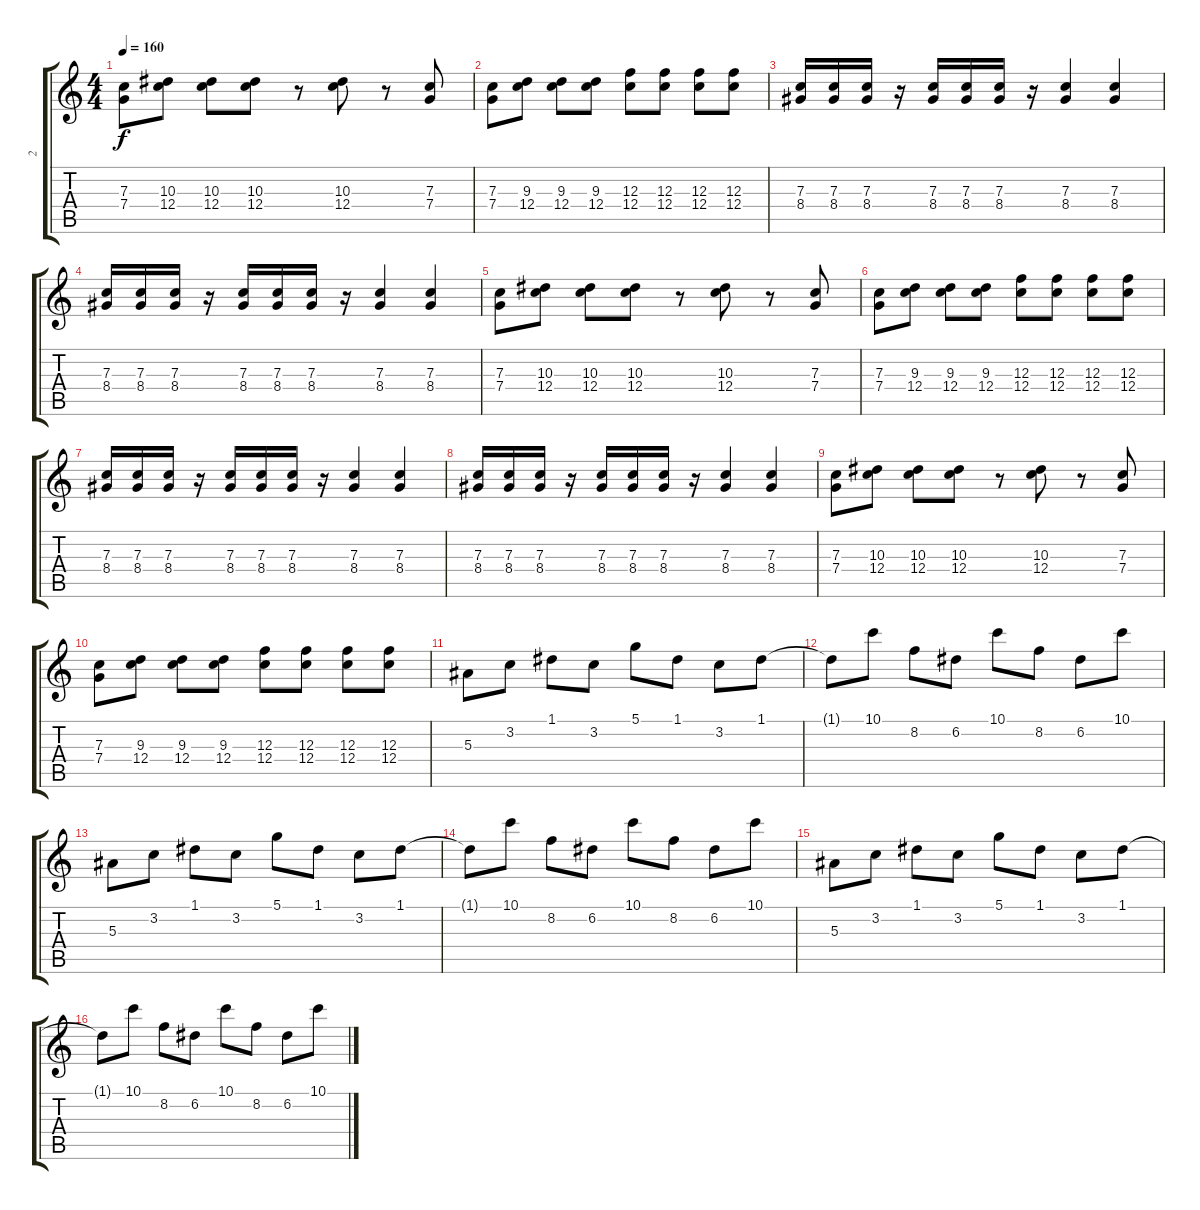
\track ("2" "2") {instrument distortionguitar}
\staff {score tabs}
\tuning (D4 A3 F3 C3 G2 C2) {hide}
\ts (4 4)
\tempo 160
\clef g2
\ks c
(7.3 7.4).8{dy f} (10.3 12.4).8 (10.3 12.4).8 (10.3 12.4).8 r.8 (10.3 12.4).8 r.8 (7.3 7.4).8 |
(7.3 7.4).8 (9.3 12.4).8 (9.3 12.4).8 (9.3 12.4).8 (12.3 12.4).8 (12.3 12.4).8 (12.3 12.4).8 (12.3 12.4).8 |
(7.3 8.4).16 (7.3 8.4).16 (7.3 8.4).16 r.16 (7.3 8.4).16 (7.3 8.4).16 (7.3 8.4).16 r.16 (7.3 8.4).4 (7.3 8.4).4 |
(7.3 8.4).16 (7.3 8.4).16 (7.3 8.4).16 r.16 (7.3 8.4).16 (7.3 8.4).16 (7.3 8.4).16 r.16 (7.3 8.4).4 (7.3 8.4).4 |
(7.3 7.4).8 (10.3 12.4).8 (10.3 12.4).8 (10.3 12.4).8 r.8 (10.3 12.4).8 r.8 (7.3 7.4).8 |
(7.3 7.4).8 (9.3 12.4).8 (9.3 12.4).8 (9.3 12.4).8 (12.3 12.4).8 (12.3 12.4).8 (12.3 12.4).8 (12.3 12.4).8 |
(7.3 8.4).16 (7.3 8.4).16 (7.3 8.4).16 r.16 (7.3 8.4).16 (7.3 8.4).16 (7.3 8.4).16 r.16 (7.3 8.4).4 (7.3 8.4).4 |
(7.3 8.4).16 (7.3 8.4).16 (7.3 8.4).16 r.16 (7.3 8.4).16 (7.3 8.4).16 (7.3 8.4).16 r.16 (7.3 8.4).4 (7.3 8.4).4 |
(7.3 7.4).8 (10.3 12.4).8 (10.3 12.4).8 (10.3 12.4).8 r.8 (10.3 12.4).8 r.8 (7.3 7.4).8 |
(7.3 7.4).8 (9.3 12.4).8 (9.3 12.4).8 (9.3 12.4).8 (12.3 12.4).8 (12.3 12.4).8 (12.3 12.4).8 (12.3 12.4).8 |
5.3.8 3.2.8 1.1.8 3.2.8 5.1.8 1.1.8 3.2.8 1.1.8 |
1.1{t}.8 10.1.8 8.2.8 6.2.8 10.1.8 8.2.8 6.2.8 10.1.8 |
5.3.8 3.2.8 1.1.8 3.2.8 5.1.8 1.1.8 3.2.8 1.1.8 |
1.1{t}.8 10.1.8 8.2.8 6.2.8 10.1.8 8.2.8 6.2.8 10.1.8 |
5.3.8 3.2.8 1.1.8 3.2.8 5.1.8 1.1.8 3.2.8 1.1.8 |
1.1{t}.8 10.1.8 8.2.8 6.2.8 10.1.8 8.2.8 6.2.8 10.1.8
